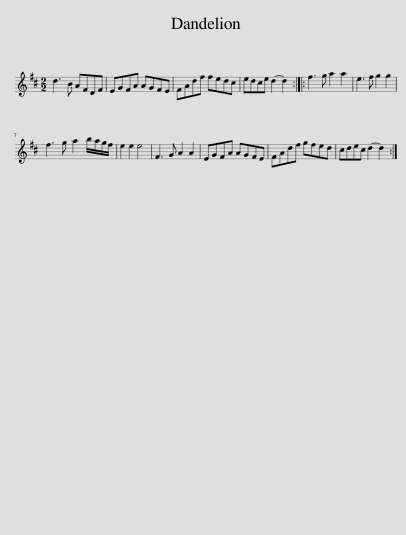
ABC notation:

X:1
L:1/8
M:2/2
I:linebreak $
K:D
V:1 treble
V:1
 d3 B AFDF | EGFA AGFE | FAdf fedc | edce d2- d2 :: f3 g a2 a2 | %5
 e3 f g2 g2 |$ f3 g a2 b/a/g/f/ | e2 e2 e4 | F3 G A2 A2 | EGFA AGFE | %10
 FAdf gfed | cdec d2- d2 :| %12
